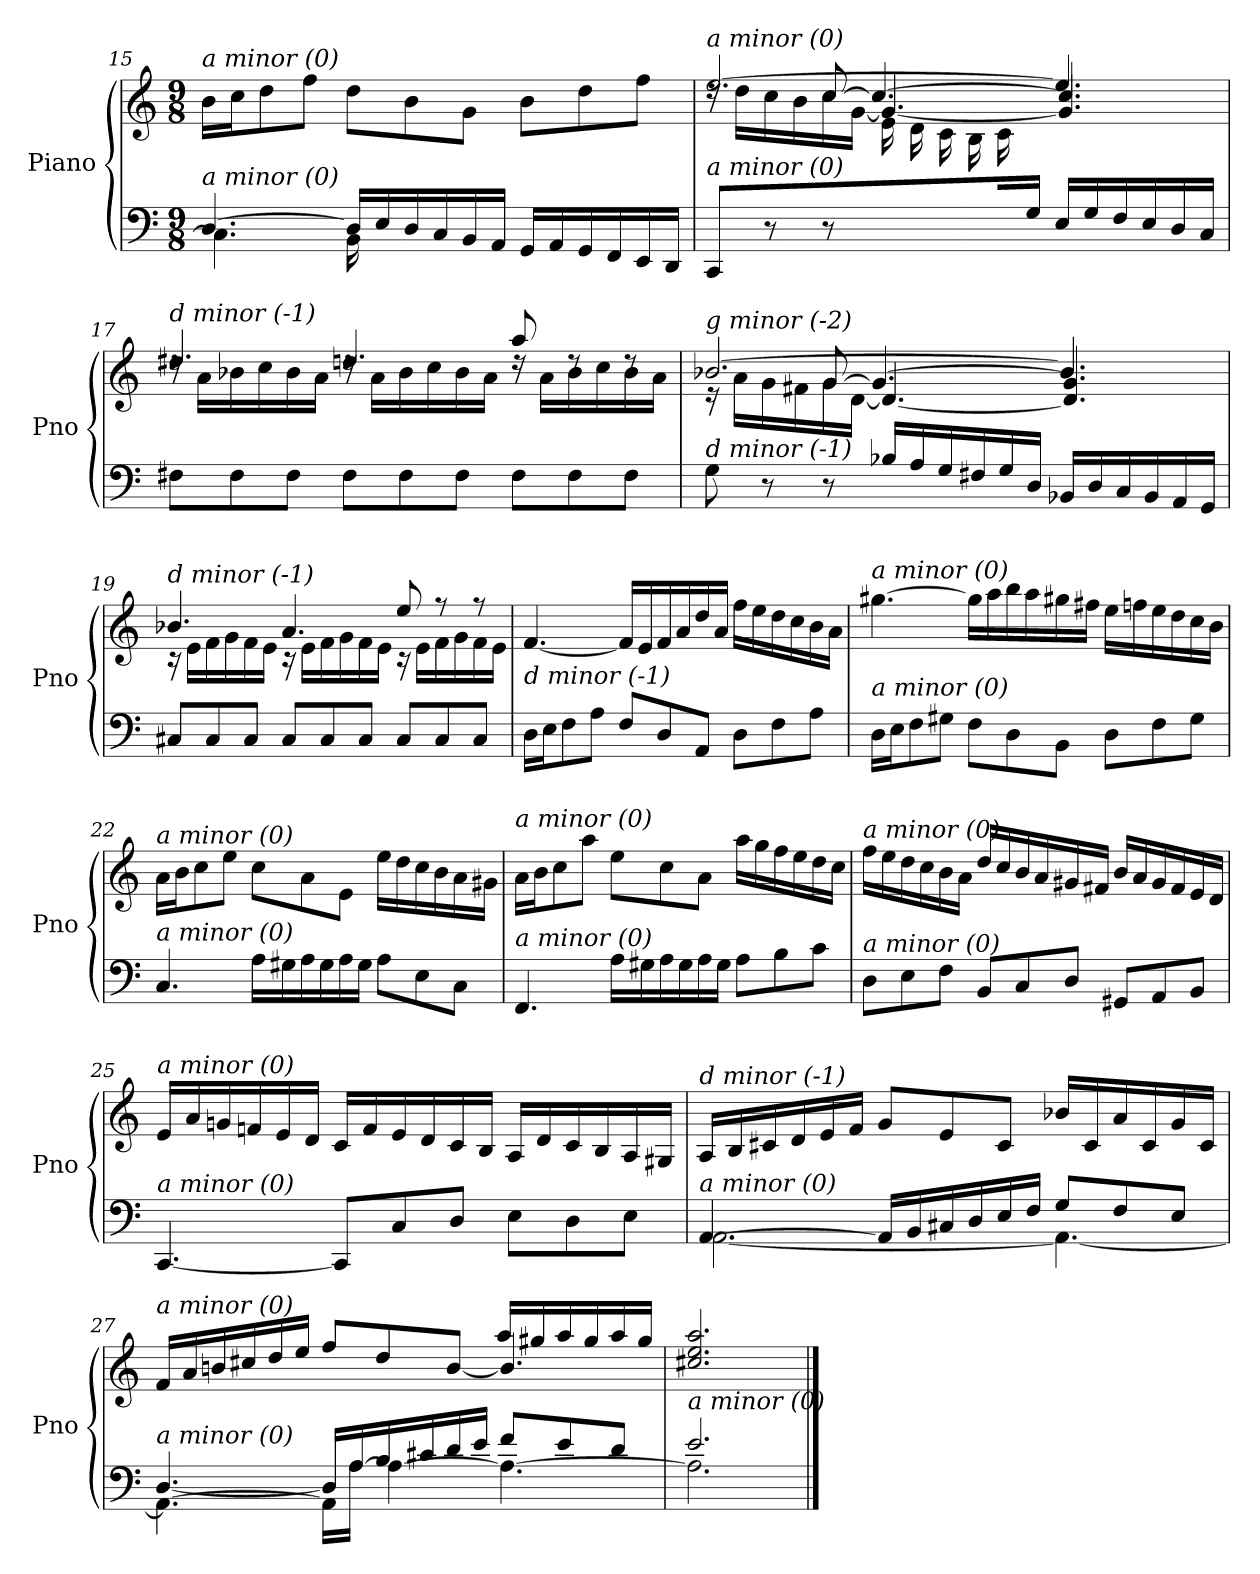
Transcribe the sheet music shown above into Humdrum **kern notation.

**kern	**kern
*part1	*part1
*staff2	*staff1
*I"Piano	*
*I'Pno	*
*clefF4	*clefG2
*k[]	*k[]
*M9/8	*M9/8
=15	=15
*^	*^
!	!	!LO:TX:i:t=a minor (0)	!
!LO:TX:i:t=a minor (0)	!	!	!
[4.D/	4.C\]	16b\LL	4..ryy
.	.	16cc\J	.
.	.	8dd\	.
.	.	8ff\J	.
16D/LL]	16BB\	8dd\L	.
16E/	2ryy	.	2ryy
16D/	.	8b\	.
16C/	.	.	.
16BB/	.	8g\J	.
16AA/JJ	.	.	.
16GG/LL	.	8b\L	.
16AA/	.	.	.
16GG/	.	8dd\	.
16FF/	8.ryy	.	8.ryy
16EE/	.	8ff\J	.
16DD/JJ	.	.	.
!!LO:PB:g=z
=16	=16	=16	=16
*	*	*^	*^
!	!	!LO:TX:i:t=a minor (0)	!	!	!
!LO:TX:i:t=a minor (0)	!	!	!	!	!
4ryy	8CC/	[2.ee/	16rdd	4ryy	4.ryy
.	.	.	16dd\LL	.	.
.	8r	.	16cc\	.	.
.	.	.	16b\	.	.
2..ryy	8r	.	16cc\	[8cc/	.
.	.	.	[16g\JJ	.	.
.	4ryy	.	4.g/_	4.cc_	16e\LL
.	.	.	.	.	16d\
.	.	.	.	.	16c\
.	.	.	.	.	16B\
.	16ryy	.	.	.	16c\
.	16G/JJ	.	.	.	4..ryy
.	16E/LL	4.ee]	4.g/]	4.cc]	.
.	16G/	.	.	.	.
.	16F/	.	.	.	.
.	16E/	.	.	.	.
.	16D/	.	.	.	.
.	16C/JJ	.	.	.	.
*	*	*	*v	*v	*v
=17	=17	=17	=17
!	!	!LO:TX:i:t=d minor (-1)	!
!LO:TX:i:t=A major (3)	!	!	!
*v	*v	*	*
8F#X\L	4.dd#Xi/	16rdd
.	.	16a\LL
8F#\	.	16b-X\
.	.	16cc\
8F#\J	.	16b-\
.	.	16a\JJ
8F#\L	4.dd/	16rdd
.	.	16a\LL
8F#\	.	16b-\
.	.	16cc\
8F#\J	.	16b-\
.	.	16a\JJ
8F#\L	8aa/	16rdd
.	.	16a\LL
8F#\	8rdd	16b-\
.	.	16cc\
8F#\J	8rdd	16b-\
.	.	16a\JJ
!!LO:LB:g=z
=18	=18	=18
*^	*	*^
!	!	!LO:TX:i:t=g minor (-2)	!	!
!LO:TX:i:t=d minor (-1)	!	!	!	!
4ryy	8G\	[2.b-X/	16r	4ryy
.	.	.	16a\LL	.
.	8r	.	16g\	.
.	.	.	16f#X\	.
2..ryy	8r	.	16g\	[8g/
.	.	.	[16d\JJ	.
.	16B-X/LL	.	4.d/_	4.g_
.	16A/	.	.	.
.	16G/	.	.	.
.	16F#X/	.	.	.
.	16G/	.	.	.
.	16D/JJ	.	.	.
.	16BB-X/LL	4.b-]	4.d/]	4.g]
.	16D/	.	.	.
.	16C/	.	.	.
.	16BB-/	.	.	.
.	16AA/	.	.	.
.	16GG/JJ	.	.	.
*	*	*	*v	*v
=19	=19	=19	=19
!	!	!LO:TX:i:t=d minor (-1)	!
!LO:TX:i:t=D major (2)	!	!	!
*v	*v	*	*
8C#X/L	4.b-X/	16r
.	.	16e\LL
8C#/	.	16f\
.	.	16g\
8C#/J	.	16f\
.	.	16e\JJ
8C#/L	4.a/	16r
.	.	16e\LL
8C#/	.	16f\
.	.	16g\
8C#/J	.	16f\
.	.	16e\JJ
8C#/L	8ee/	16r
.	.	16e\LL
8C#/	8r	16f\
.	.	16g\
8C#/J	8r	16f\
.	.	16e\JJ
!!LO:LB:g=z
=20	=20	=20
!	!LO:TX:i:t=a minor (0)	!
!LO:TX:i:t=d minor (-1)	!	!
*	*v	*v
16D\LL	[4.f/
16E\J	.
8F\	.
8A\J	.
8F/L	16f/LL]
.	16e/
8D/	16f/
.	16a/
8AA/J	16dd/
.	16a/JJ
8D\L	16ff\LL
.	16ee\
8F\	16dd\
.	16cc\
8A\J	16b\
.	16a\JJ
=21	=21
!	!LO:TX:i:t=a minor (0)
!LO:TX:i:t=a minor (0)	!
16D\LL	[4.gg#X\
16E\J	.
8F\	.
8G#X\J	.
8F\L	16gg#\LL]
.	16aa\
8D\	16bb\
.	16aa\
8BB\J	16gg#X\
.	16ff#X\JJ
8D\L	16ee\LL
.	16ffn\
8F\	16ee\
.	16dd\
8G#\J	16cc\
.	16b\JJ
=22	=22
!	!LO:TX:i:t=a minor (0)
!LO:TX:i:t=a minor (0)	!
4.C/	16a\LL
.	16b\J
.	8cc\
.	8ee\J
16A\LL	8cc\L
16G#X\	.
16A\	8a\
16G#\	.
16A\	8e\J
16G#\JJ	.
8A\L	16ee\LL
.	16dd\
8E\	16cc\
.	16b\
8C\J	16a\
.	16g#X\JJ
!!LO:LB:g=z
=23	=23
!	!LO:TX:i:t=a minor (0)
!LO:TX:i:t=a minor (0)	!
4.FF/	16a\LL
.	16b\J
.	8cc\
.	8aa\J
16A\LL	8ee\L
16G#X\	.
16A\	8cc\
16G#\	.
16A\	8a\J
16G#\JJ	.
8A\L	16aa\LL
.	16gg\
8B\	16ff\
.	16ee\
8c\J	16dd\
.	16cc\JJ
=24	=24
!	!LO:TX:i:t=a minor (0)
!LO:TX:i:t=a minor (0)	!
8D\L	16ff\LL
.	16ee\
8E\	16dd\
.	16cc\
8F\J	16b\
.	16a\JJ
8BB/L	16dd/LL
.	16cc/
8C/	16b/
.	16a/
8D/J	16g#X/
.	16f#X/JJ
8GG#X/L	16b/LL
.	16a/
8AA/	16g#/
.	16f#/
8BB/J	16e/
.	16d/JJ
!!LO:LB:g=z
=25	=25
!	!LO:TX:i:t=a minor (0)
!LO:TX:i:t=a minor (0)	!
[4.CC/	16e/LL
.	16a/
.	16gn/
.	16fn/
.	16e/
.	16d/JJ
8CC/L]	16c/LL
.	16f/
8C/	16e/
.	16d/
8D/J	16c/
.	16B/JJ
8E\L	16A/LL
.	16d/
8D\	16c/
.	16B/
8E\J	16A/
.	16G#X/JJ
!!LO:LB:g=z
=26	=26
*^	*
!	!	!LO:TX:i:t=d minor (-1)
!LO:TX:i:t=a minor (0)	!	!
[4.AA/	[2.AA\	16A/LL
.	.	16B/
.	.	16c#X/
.	.	16d/
.	.	16e/
.	.	16f/JJ
16AA/LL]	.	8g/L
16BB/	.	.
16C#X/	.	8e/
16D/	.	.
16E/	.	8c#/J
16F/JJ	.	.
8G/L	4.AA\_	16b-X/LL
.	.	16c#/
8F/	.	16a/
.	.	16c#/
8E/J	.	16g/
.	.	16c#/JJ
=27	=27	=27
*	*^	*^
!	!	!	!LO:TX:i:t=a minor (0)	!
!LO:TX:i:t=a minor (0)	!	!	!	!
2.ryy	[4.D/	4.AA\_	16f/LL	2.ryy
.	.	.	16a/	.
.	.	.	16bn/	.
.	.	.	16cc#X/	.
.	.	.	16dd/	.
.	.	.	16ee/JJ	.
.	16D/LL]	16AA\LL]	8ff/L	.
.	16A/	[16A\JJ	.	.
.	16B/	4A\_	8dd/	.
.	16c#X/	.	.	.
.	16d/	.	[8b/J	.
.	16e/JJ	.	.	.
4.ryy	8f/L	4.A\_	4.b/]	16aa/LL
.	.	.	.	16gg#X/
.	8e/	.	.	16aa/
.	.	.	.	16gg#/
.	8d/J	.	.	16aa/
.	.	.	.	16gg#/JJ
*	*v	*v	*	*
=28	=28	=28	=28
!	!	!LO:TX:i:t=A major (3)	!
!LO:TX:i:t=a minor (0)	!	!	!
*	*	*v	*v
2.e/	2.A\]	2.cc#X/ 2.ee/ 2.aa/
*v	*v	*
==	==
*-	*-
